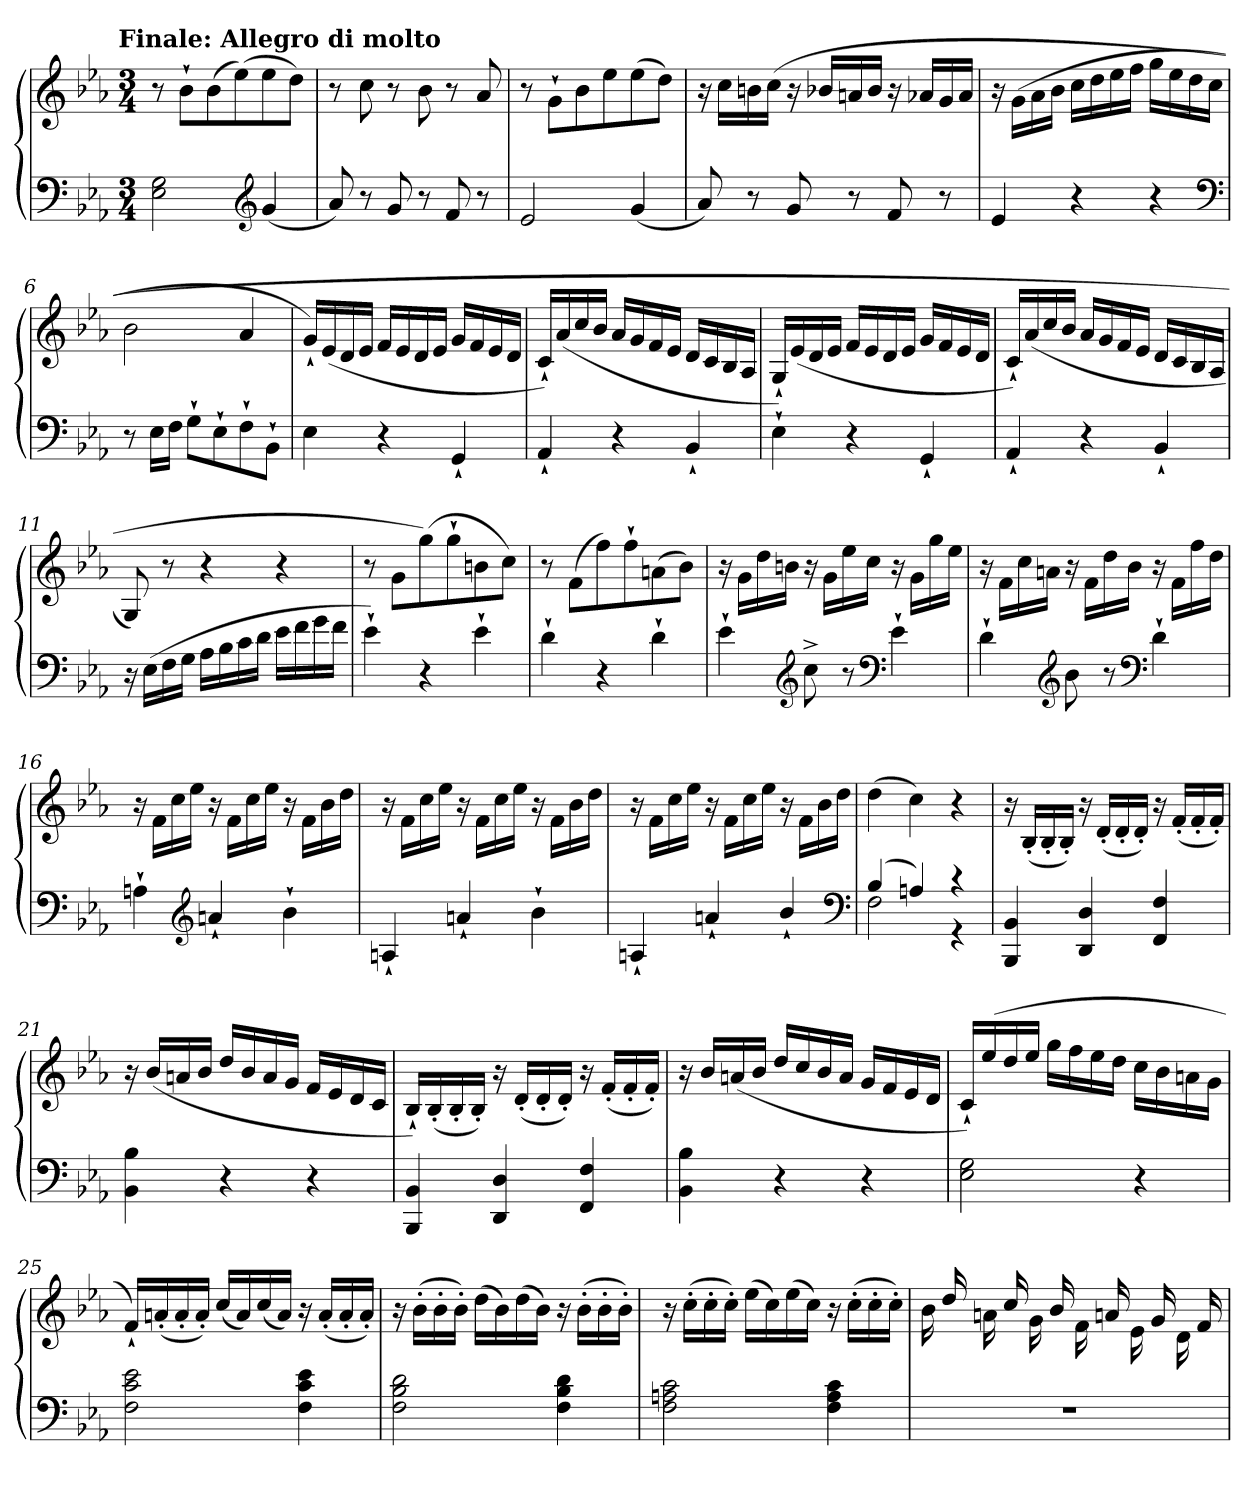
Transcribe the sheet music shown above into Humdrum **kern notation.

**kern	**kern
*part1	*part1
*staff2	*staff1
*clefF4	*clefG2
*k[b-e-a-]	*k[b-e-a-]
*E-:	*E-:
!!LO:TX:omd:t=Finale&colon; Allegro di molto
*M3/4	*M3/4
*MM144	*MM144
=1	=1
2E-\ 2G\	8r
.	8b-`\L
.	(8b-\
.	(8ee-\)
*clefG2	*
(4g/	8ee-\
.	8dd\J)
=2	=2
8a-/)	8r
8r	8cc\
8g/	8r
8r	8b-\
8f/	8r
8r	8a-/
=3	=3
2e-/	8r
.	8g`\L
.	8b-\
.	8ee-\
(4g/	(8ee-\
.	8dd\J)
=4	=4
8a-/)	16r
.	16cc\LL
8r	16bn\
.	(16cc\JJ
8g/	16r
.	16b-X/LL
8r	16an/
.	16b-/JJ
8f/	16r
.	16a-X/LL
8r	16g/
.	16a-/JJ
=5	=5
4e-/	16r
.	(16g\LL
.	16a-\
.	16b-\JJ
4r	16cc\LL
.	16dd\
.	16ee-\
.	16ff\JJ
4r	16gg\LL
.	16ee-\
.	16dd\
.	16cc\JJ
*clefF4	*
=6	=6
8r	2b-\
16E-\LL	.
16F\JJ	.
8G`\L	.
8E-`\	.
8F`\	4a-/
8BB-`\J	.
=7	=7
4E-\	16g`/LL)
.	(16e-/
.	16d/
.	16e-/JJ
4r	16f/LL
.	16e-/
.	16d/
.	16e-/JJ
4GG`/	16g/LL
.	16f/
.	16e-/
.	16d/JJ
=8	=8
4AA-`/	16c`/LL)
.	(16a-/
.	16cc/
.	16b-/JJ
4r	16a-/LL
.	16g/
.	16f/
.	16e-/JJ
4BB-`/	16d/LL
.	16c/
.	16B-/
.	16A-/JJ
=9	=9
4E-`\	16G`/LL)
.	(16e-/
.	16d/
.	16e-/JJ
4r	16f/LL
.	16e-/
.	16d/
.	16e-/JJ
4GG`/	16g/LL
.	16f/
.	16e-/
.	16d/JJ
=10	=10
4AA-`/	16c`/LL)
.	(16a-/
.	16cc/
.	16b-/JJ
4r	16a-/LL
.	16g/
.	16f/
.	16e-/JJ
4BB-`/	16d/LL
.	16c/
.	16B-/
.	16A-/JJ
=11	=11
16r	8G/)
(16E-\LL	.
16F\	8r
16G\JJ	.
16A-\LL	4r
16B-\	.
16c\	.
16d\JJ	.
16e-\LL	4r
16f\	.
16g\	.
16f\JJ	.
=12	=12
4e-`\)	8r
.	8g\L
4r	(8gg\)
.	8gg`\
4e-`\	8bn\
.	8cc\J)
=13	=13
4d`\	8r
.	(8f\L
4r	8ff\)
.	8ff`\
4d`\	(8an\
.	8b-\J)
=14	=14
4e-`\	16r
.	16g\LL
.	16dd\
.	16bn\JJ
*clefG2	*
8cc^\	16r
.	16g\LL
8r	16ee-\
.	16cc\JJ
*clefF4	*
4e-`\	16r
.	16g\LL
.	16gg\
.	16ee-\JJ
=15	=15
4d`\	16r
.	16f\LL
.	16cc\
.	16an\JJ
*clefG2	*
8b-\	16r
.	16f\LL
8r	16dd\
.	16b-\JJ
*clefF4	*
4d`\	16r
.	16f\LL
.	16ff\
.	16dd\JJ
=16	=16
4An`\	16r
.	16f\LL
.	16cc\
.	16ee-\JJ
*clefG2	*
4an`/	16r
.	16f\LL
.	16cc\
.	16ee-\JJ
4b-`\	16r
.	16f\LL
.	16b-\
.	16dd\JJ
=17	=17
4An`/	16r
.	16f\LL
.	16cc\
.	16ee-\JJ
4an`/	16r
.	16f\LL
.	16cc\
.	16ee-\JJ
4b-`\	16r
.	16f\LL
.	16b-\
.	16dd\JJ
=18	=18
4An`/	16r
.	16f\LL
.	16cc\
.	16ee-\JJ
4an`/	16r
.	16f\LL
.	16cc\
.	16ee-\JJ
4b-`/	16r
.	16f\LL
.	16b-\
.	16dd\JJ
*clefF4	*
=19	=19
*^	*
(4B-/	2F\	(4dd\
4An/)	.	4cc\)
4r	4r	4r
*v	*v	*
=20	=20
4BBB-/ 4BB-/	16r
.	(16B-'/LL
.	16B-'/
.	16B-'/JJ)
4DD/ 4D/	16r
.	(16d'/LL
.	16d'/
.	16d'/JJ)
4FF/ 4F/	16r
.	(16f'/LL
.	16f'/
.	16f'/JJ)
=21	=21
4BB-\ 4B-\	16r
.	(16b-/LL
.	16an/
.	16b-/JJ
4r	16dd/LL
.	16b-/
.	16a/
.	16g/JJ
4r	16f/LL
.	16e-/
.	16d/
.	16c/JJ
=22	=22
4BBB-/ 4BB-/	16B-`/LL)
.	(16B-'/
.	16B-'/
.	16B-'/JJ)
4DD/ 4D/	16r
.	(16d'/LL
.	16d'/
.	16d'/JJ)
4FF/ 4F/	16r
.	(16f'/LL
.	16f'/
.	16f'/JJ)
=23	=23
4BB-\ 4B-\	16r
.	16b-/LL
.	(16an/
.	16b-/JJ
4r	16dd/LL
.	16cc/
.	16b-/
.	16a/JJ
4r	16g/LL
.	16f/
.	16e-/
.	16d/JJ
=24	=24
2E-\ 2G\	16c`/LL)
.	(16ee-/
.	16dd/
.	16ee-/JJ
.	16gg\LL
.	16ff\
.	16ee-\
.	16dd\JJ
4r	16cc\LL
.	16b-\
.	16an\
.	16g\JJ
=25	=25
2F\ 2c\ 2e-\	16f`/LL)
.	(16an'/
.	16a'/
.	16a'/JJ)
.	(16cc/LL
.	16a/)
.	(16cc/
.	16a/JJ)
4F\ 4c\ 4e-\	16r
.	(16a'/LL
.	16a'/
.	16a'/JJ)
=26	=26
2F\ 2B-\ 2d\	16r
.	(16b-'\LL
.	16b-'\
.	16b-'\JJ)
.	(16dd\LL
.	16b-\)
.	(16dd\
.	16b-\JJ)
4F\ 4B-\ 4d\	16r
.	(16b-'\LL
.	16b-'\
.	16b-'\JJ)
=27	=27
2F\ 2An\ 2c\	16r
.	(16cc'\LL
.	16cc'\
.	16cc'\JJ)
.	(16ee-\LL
.	16cc\)
.	(16ee-\
.	16cc\JJ)
4F\ 4A\ 4c\	16r
.	(16cc'\LL
.	16cc'\
.	16cc'\JJ)
=28	=28
2.r	16b-\
.	16dd/
.	16an\
.	16cc/
.	16g\
.	16b-/
.	16f\
.	16an/
.	16e-\
.	16g/
.	16d\
.	16f/
=	=
*-	*-
